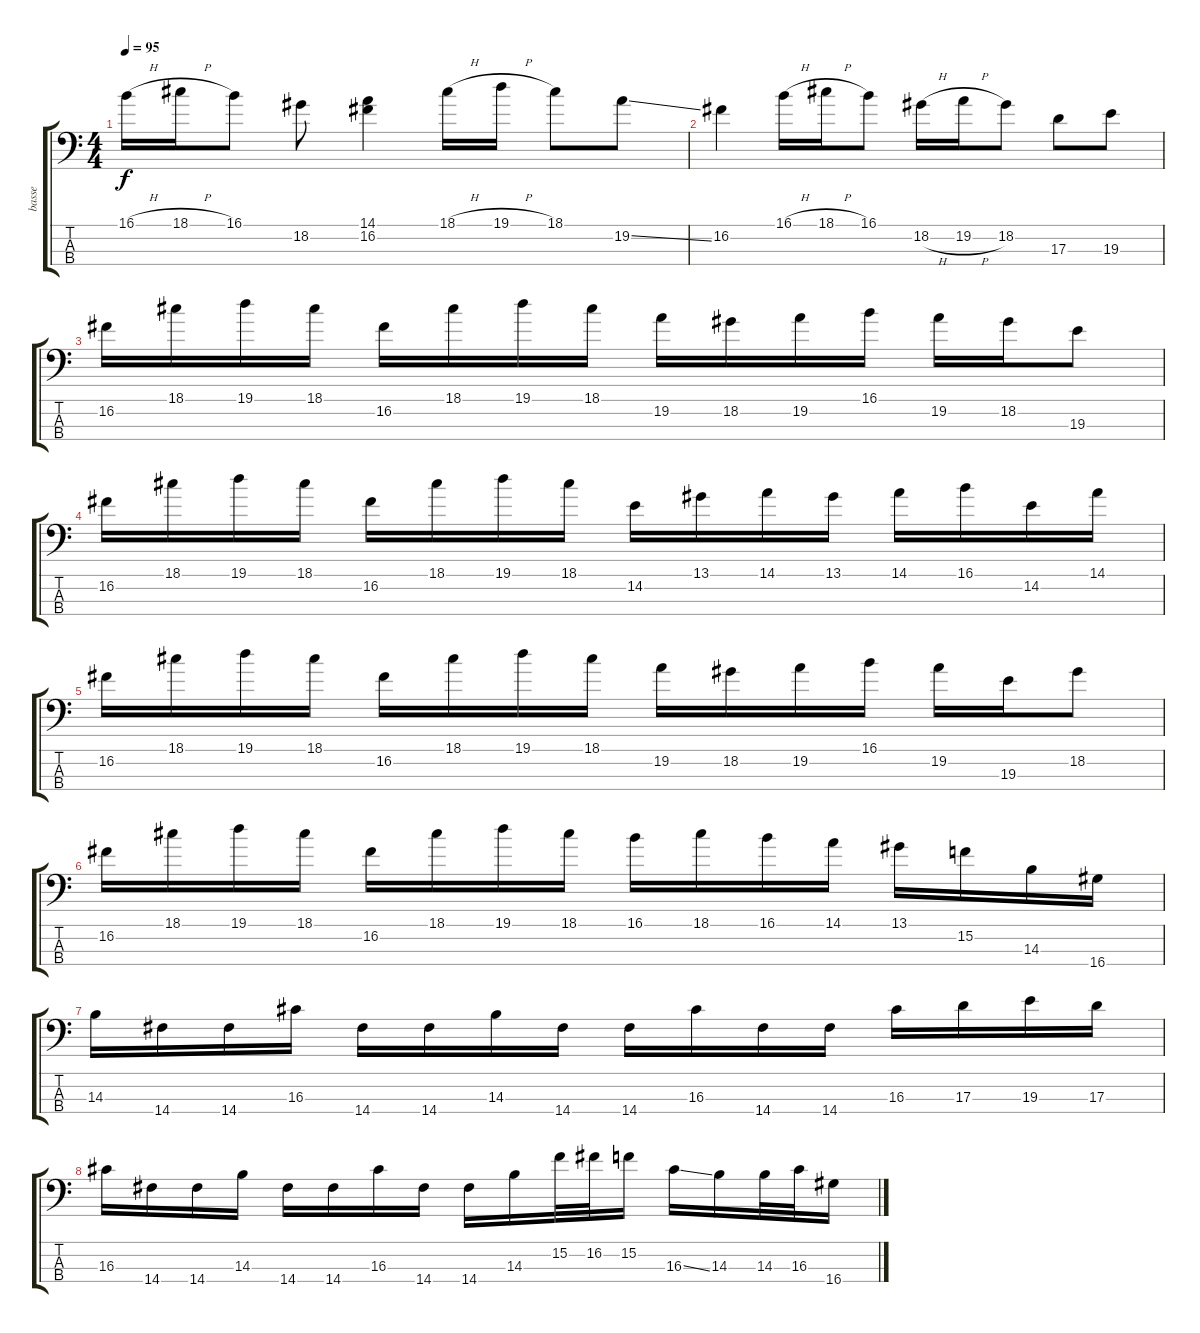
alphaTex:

\track ("basse " "basse ") {instrument electricbassfinger}
\staff {score tabs}
\tuning (G2 D2 A1 E1) {hide}
\ts (4 4)
\tempo 95
\clef f4
\ks c
16.1{h}.16{dy f} 18.1{h}.16 16.1.8 18.2.8 (14.1 16.2).4 18.1{h}.16 19.1{h}.16 18.1.8 19.2{ss}.8 |
16.2.4 16.1{h}.16 18.1{h}.16 16.1.8 18.2{h}.16 19.2{h}.16 18.2.8 17.3.8 19.3.8 |
16.2.16 18.1.16 19.1.16 18.1.16 16.2.16 18.1.16 19.1.16 18.1.16 19.2.16 18.2.16 19.2.16 16.1.16 19.2.16 18.2.16 19.3.8 |
16.2.16 18.1.16 19.1.16 18.1.16 16.2.16 18.1.16 19.1.16 18.1.16 14.2.16 13.1.16 14.1.16 13.1.16 14.1.16 16.1.16 14.2.16 14.1.16 |
16.2.16 18.1.16 19.1.16 18.1.16 16.2.16 18.1.16 19.1.16 18.1.16 19.2.16 18.2.16 19.2.16 16.1.16 19.2.16 19.3.16 18.2.8 |
16.2.16 18.1.16 19.1.16 18.1.16 16.2.16 18.1.16 19.1.16 18.1.16 16.1.16 18.1.16 16.1.16 14.1.16 13.1.16 15.2.16 14.3.16 16.4.16 |
14.3.16 14.4.16 14.4.16 16.3.16 14.4.16 14.4.16 14.3.16 14.4.16 14.4.16 16.3.16 14.4.16 14.4.16 16.3.16 17.3.16 19.3.16 17.3.16 |
16.3.16 14.4.16 14.4.16 14.3.16 14.4.16 14.4.16 16.3.16 14.4.16 14.4.16 14.3.16 15.2.32 16.2.32 15.2.16 16.3{ss}.16 14.3.16 14.3.32 16.3.32 16.4.16
